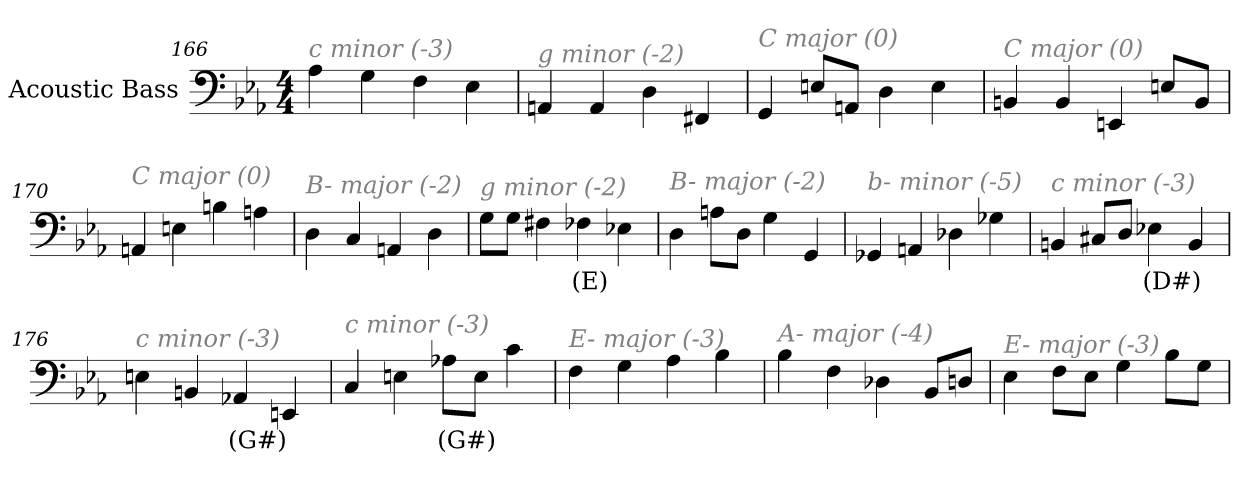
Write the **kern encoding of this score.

**kern	**text
*part1	*part1
*staff1	*staff1
*I"Acoustic Bass	*
*clefF4	*
*ITrd7c12	*
*k[b-e-a-]	*
*E-:	*
*M4/4	*
=166	=166
!LO:TX:i:color=#808080:t=c minor (-3)	!
4AA-	.
4GG	.
4FF	.
4EE-	.
=167	=167
!LO:TX:i:color=#808080:t=g minor (-2)	!
4AAAn	.
4AAA	.
4DD	.
4FFF#X	.
=168	=168
!LO:TX:i:color=#808080:t=C major (0)	!
4GGG	.
8EEnL	.
8AAAnJ	.
4DD	.
4EE	.
=169	=169
!LO:TX:i:color=#808080:t=C major (0)	!
4BBBn	.
4BBB	.
4EEEn	.
8EEnL	.
8BBBJ	.
=170	=170
!LO:TX:i:color=#808080:t=C major (0)	!
4AAAn	.
4EEn	.
4BBn	.
4AAn	.
=171	=171
!LO:TX:i:color=#808080:t=B- major (-2)	!
4DD	.
4CC	.
4AAAn	.
4DD	.
=172	=172
!LO:TX:i:color=#808080:t=g minor (-2)	!
8GGL	.
8GGJ	.
4FF#X	.
4FF-Xi	(E)
4EE-X	.
=173	=173
!LO:TX:i:color=#808080:t=B- major (-2)	!
4DD	.
8AAnL	.
8DDJ	.
4GG	.
4GGG	.
=174	=174
!LO:TX:i:color=#808080:t=b- minor (-5)	!
4GGG-X	.
4AAAn	.
4DD-X	.
4GG-X	.
=175	=175
!LO:TX:i:color=#808080:t=c minor (-3)	!
4BBBn	.
8CC#XL	.
8DDJ	.
4EE-Xi	(D#)
4BBB	.
=176	=176
!LO:TX:i:color=#808080:t=c minor (-3)	!
4EEn	.
4BBBn	.
4AAA-Xi	(G#)
4EEEn	.
=177	=177
!LO:TX:i:color=#808080:t=c minor (-3)	!
4CC	.
4EEn	.
8AA-XiL	(G#)
8EEJ	.
4C	.
=178	=178
!LO:TX:i:color=#808080:t=E- major (-3)	!
4FF	.
4GG	.
4AA-	.
4BB-	.
=179	=179
!LO:TX:i:color=#808080:t=A- major (-4)	!
4BB-	.
4FF	.
4DD-X	.
8BBB-L	.
8DDnJ	.
=180	=180
!LO:TX:i:color=#808080:t=E- major (-3)	!
4EE-	.
8FFL	.
8EE-J	.
4GG	.
8BB-L	.
8GGJ	.
=	=
*-	*-
